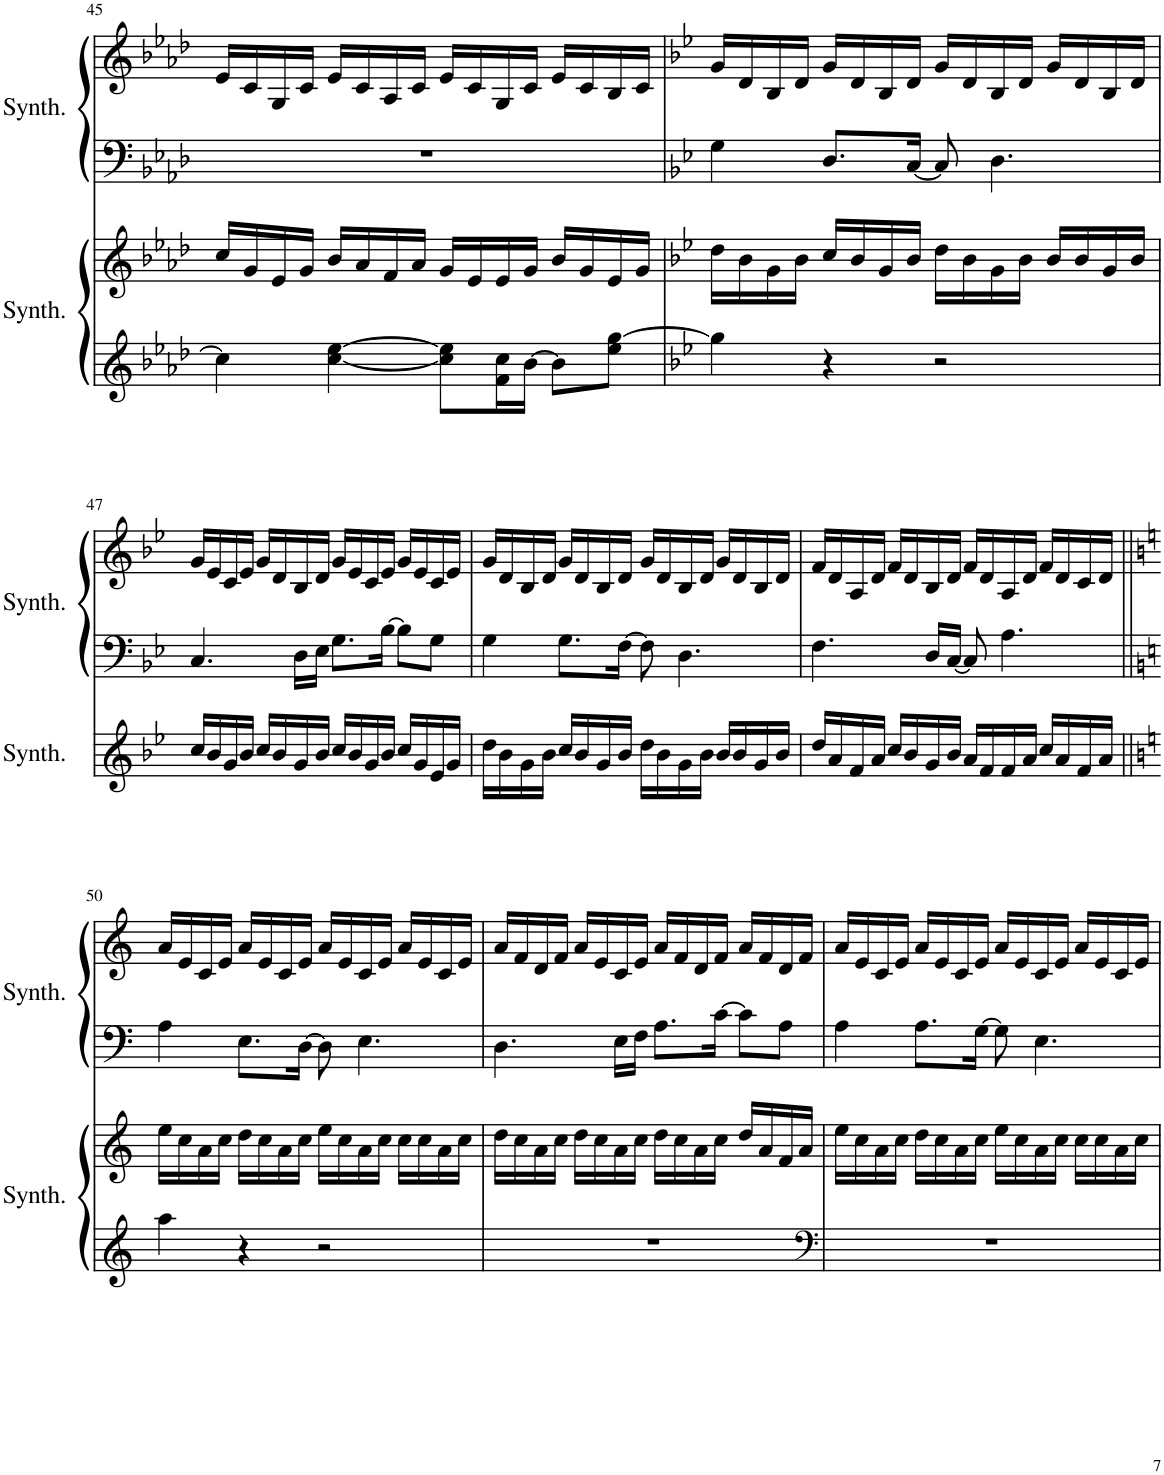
**kern	**kern	**kern	**kern
*part2	*part2	*part1	*part1
*staff4	*staff3	*staff2	*staff1
*I"Square Synthesizer	*	*I"Square Synthesizer	*
*I'Synth.	*	*I'Synth.	*
!!LO:PB:g=z
*clefG2	*clefG2	*clefF4	*clefG2
*k[b-e-a-d-]	*k[b-e-a-d-]	*k[b-e-a-d-]	*k[b-e-a-d-]
*M4/4	*M4/4	*M4/4	*M4/4
=45	=45	=45	=45
4cc\]	16cc/LL	1r	16e-/LL
.	16g/	.	16c/
.	16e-/	.	16G/
.	16g/JJ	.	16c/JJ
[4cc\ [4ee-\	16b-/LL	.	16e-/LL
.	16a-/	.	16c/
.	16f/	.	16A-/
.	16a-/JJ	.	16c/JJ
8cc\] 8ee-\]L	16g/LL	.	16e-/LL
.	16e-/	.	16c/
16f\ 16cc\L	16e-/	.	16G/
[16b-\JJ	16g/JJ	.	16c/JJ
8b-\L]	16b-/LL	.	16e-/LL
.	16g/	.	16c/
8ee-\ [8gg\J	16e-/	.	16B-/
.	16g/JJ	.	16c/JJ
=46	=46	=46	=46
*k[b-e-]	*k[b-e-]	*k[b-e-]	*k[b-e-]
4gg\]	16dd\LL	4G\	16g/LL
.	16b-\	.	16d/
.	16g\	.	16B-/
.	16b-\JJ	.	16d/JJ
4r	16cc/LL	8.D/L	16g/LL
.	16b-/	.	16d/
.	16g/	.	16B-/
.	16b-/JJ	[16C/Jk	16d/JJ
2r	16dd\LL	8C/]	16g/LL
.	16b-\	.	16d/
.	16g\	4.D\	16B-/
.	16b-\JJ	.	16d/JJ
.	16b-/LL	.	16g/LL
.	16b-/	.	16d/
.	16g/	.	16B-/
.	16b-/JJ	.	16d/JJ
!!LO:LB:g=z
=47	=47	=47	=47
1r	16cc/LL	4.C/	16g/LL
.	16b-/	.	16e-/
.	16g/	.	16c/
.	16b-/JJ	.	16e-/JJ
.	16cc/LL	.	16g/LL
.	16b-/	.	16d/
.	16g/	16D\LL	16B-/
.	16b-/JJ	16E-\JJ	16d/JJ
.	16cc/LL	8.G\L	16g/LL
.	16b-/	.	16e-/
.	16g/	.	16c/
.	16b-/JJ	[16B-\Jk	16e-/JJ
.	16cc/LL	8B-\L]	16g/LL
.	16g/	.	16e-/
.	16e-/	8G\J	16c/
.	16g/JJ	.	16e-/JJ
=48	=48	=48	=48
1r	16dd\LL	4G\	16g/LL
.	16b-\	.	16d/
.	16g\	.	16B-/
.	16b-\JJ	.	16d/JJ
.	16cc/LL	8.G\L	16g/LL
.	16b-/	.	16d/
.	16g/	.	16B-/
.	16b-/JJ	[16F\Jk	16d/JJ
.	16dd\LL	8F\]	16g/LL
.	16b-\	.	16d/
.	16g\	4.D\	16B-/
.	16b-\JJ	.	16d/JJ
.	16b-/LL	.	16g/LL
.	16b-/	.	16d/
.	16g/	.	16B-/
.	16b-/JJ	.	16d/JJ
=49	=49	=49	=49
1r	16dd/LL	4.F\	16f/LL
.	16a/	.	16d/
.	16f/	.	16A/
.	16a/JJ	.	16d/JJ
.	16cc/LL	.	16f/LL
.	16b-/	.	16d/
.	16g/	16D/LL	16B-/
.	16b-/JJ	[16C/JJ	16d/JJ
.	16a/LL	8C/]	16f/LL
.	16f/	.	16d/
.	16f/	4.A\	16A/
.	16a/JJ	.	16d/JJ
.	16cc/LL	.	16f/LL
.	16a/	.	16d/
.	16f/	.	16c/
.	16a/JJ	.	16d/JJ
!!LO:LB:g=z
=50||	=50||	=50||	=50||
*k[]	*k[]	*k[]	*k[]
4aa\	16ee\LL	4A\	16a/LL
.	16cc\	.	16e/
.	16a\	.	16c/
.	16cc\JJ	.	16e/JJ
4r	16dd\LL	8.E\L	16a/LL
.	16cc\	.	16e/
.	16a\	.	16c/
.	16cc\JJ	[16D\Jk	16e/JJ
2r	16ee\LL	8D\]	16a/LL
.	16cc\	.	16e/
.	16a\	4.E\	16c/
.	16cc\JJ	.	16e/JJ
.	16cc\LL	.	16a/LL
.	16cc\	.	16e/
.	16a\	.	16c/
.	16cc\JJ	.	16e/JJ
=51	=51	=51	=51
1r	16dd\LL	4.D\	16a/LL
.	16cc\	.	16f/
.	16a\	.	16d/
.	16cc\JJ	.	16f/JJ
.	16dd\LL	.	16a/LL
.	16cc\	.	16e/
.	16a\	16E\LL	16c/
.	16cc\JJ	16F\JJ	16e/JJ
.	16dd\LL	8.A\L	16a/LL
.	16cc\	.	16f/
.	16a\	.	16d/
.	16cc\JJ	[16c\Jk	16f/JJ
.	16dd/LL	8c\L]	16a/LL
.	16a/	.	16f/
.	16f/	8A\J	16d/
.	16a/JJ	.	16f/JJ
=52	=52	=52	=52
*clefF4	*	*	*
1r	16ee\LL	4A\	16a/LL
.	16cc\	.	16e/
.	16a\	.	16c/
.	16cc\JJ	.	16e/JJ
.	16dd\LL	8.A\L	16a/LL
.	16cc\	.	16e/
.	16a\	.	16c/
.	16cc\JJ	[16G\Jk	16e/JJ
.	16ee\LL	8G\]	16a/LL
.	16cc\	.	16e/
.	16a\	4.E\	16c/
.	16cc\JJ	.	16e/JJ
.	16cc\LL	.	16a/LL
.	16cc\	.	16e/
.	16a\	.	16c/
.	16cc\JJ	.	16e/JJ
=	=	=	=
*-	*-	*-	*-
